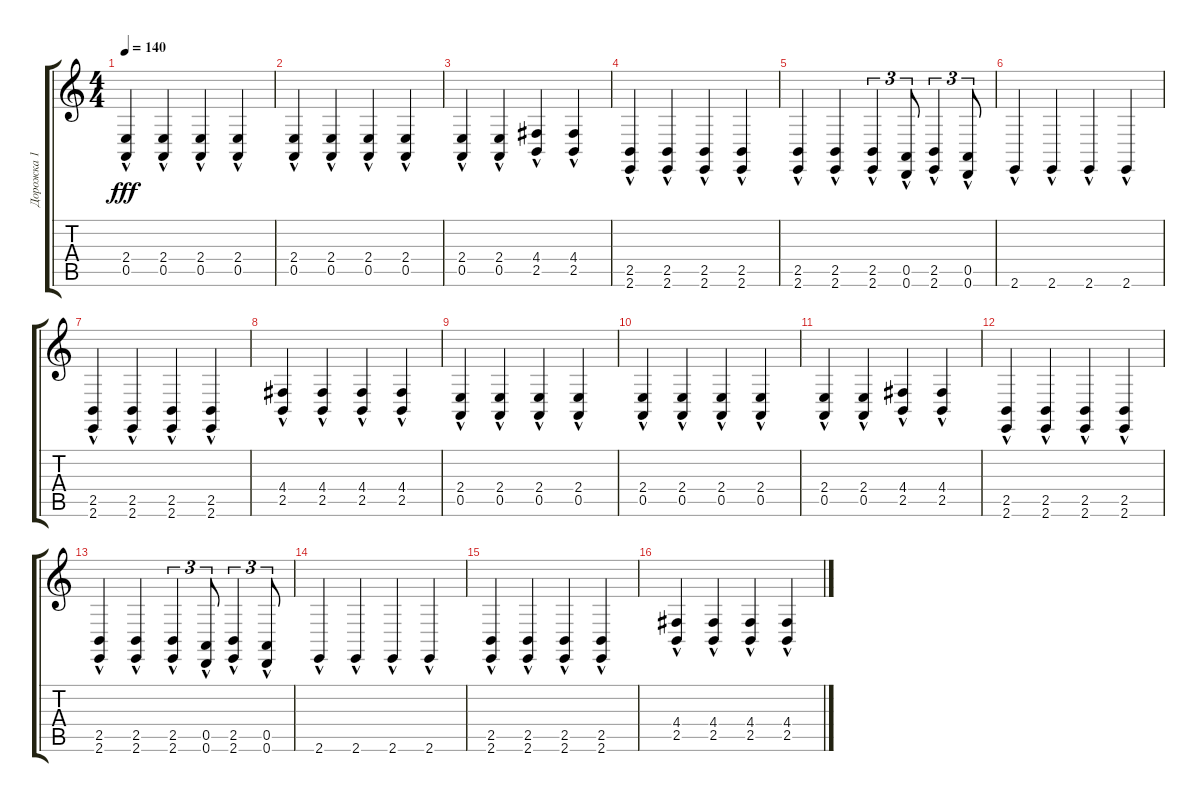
\track ("Дорожка 1" "Дорожка 1") {instrument acousticgrandpiano}
\staff {score tabs}
\tuning (E4 B3 G3 D3 A2 D2) {hide}
\ts (4 4)
\tempo 140
\clef g2
\ks c
(2.4{hac} 0.5{hac}).4{dy fff} (2.4{hac} 0.5{hac}).4 (2.4{hac} 0.5{hac}).4 (2.4{hac} 0.5{hac}).4 |
(2.4{hac} 0.5{hac}).4 (2.4{hac} 0.5{hac}).4 (2.4{hac} 0.5{hac}).4 (2.4{hac} 0.5{hac}).4 |
(2.4{hac} 0.5{hac}).4 (2.4{hac} 0.5{hac}).4 (4.4{hac} 2.5{hac}).4 (4.4{hac} 2.5{hac}).4 |
(2.5 2.6{hac}).4 (2.5{hac} 2.6{hac}).4 (2.5{hac} 2.6{hac}).4 (2.5{hac} 2.6{hac}).4 |
(2.5{hac} 2.6{hac}).4 (2.5{hac} 2.6{hac}).4 (2.5{hac} 2.6{hac}).4{tu (3 2)} (0.5{hac} 0.6{hac}).8{tu (3 2)} (2.5{hac} 2.6{hac}).4{tu (3 2)} (0.5{hac} 0.6{hac}).8{tu (3 2)} |
2.6{hac}.4 2.6{hac}.4 2.6{hac}.4 2.6{hac}.4 |
(2.5{hac} 2.6{hac}).4 (2.5{hac} 2.6{hac}).4 (2.5{hac} 2.6{hac}).4 (2.5{hac} 2.6{hac}).4 |
(4.4{hac} 2.5{hac}).4 (4.4{hac} 2.5{hac}).4 (4.4{hac} 2.5{hac}).4 (4.4{hac} 2.5{hac}).4 |
(2.4{hac} 0.5{hac}).4 (2.4{hac} 0.5{hac}).4 (2.4{hac} 0.5{hac}).4 (2.4{hac} 0.5{hac}).4 |
(2.4{hac} 0.5{hac}).4 (2.4{hac} 0.5{hac}).4 (2.4{hac} 0.5{hac}).4 (2.4{hac} 0.5{hac}).4 |
(2.4{hac} 0.5{hac}).4 (2.4{hac} 0.5{hac}).4 (4.4{hac} 2.5{hac}).4 (4.4{hac} 2.5{hac}).4 |
(2.5 2.6{hac}).4 (2.5{hac} 2.6{hac}).4 (2.5{hac} 2.6{hac}).4 (2.5{hac} 2.6{hac}).4 |
(2.5{hac} 2.6{hac}).4 (2.5{hac} 2.6{hac}).4 (2.5{hac} 2.6{hac}).4{tu (3 2)} (0.5{hac} 0.6{hac}).8{tu (3 2)} (2.5{hac} 2.6{hac}).4{tu (3 2)} (0.5{hac} 0.6{hac}).8{tu (3 2)} |
2.6{hac}.4 2.6{hac}.4 2.6{hac}.4 2.6{hac}.4 |
(2.5{hac} 2.6{hac}).4 (2.5{hac} 2.6{hac}).4 (2.5{hac} 2.6{hac}).4 (2.5{hac} 2.6{hac}).4 |
(4.4{hac} 2.5{hac}).4 (4.4{hac} 2.5{hac}).4 (4.4{hac} 2.5{hac}).4 (4.4{hac} 2.5{hac}).4
